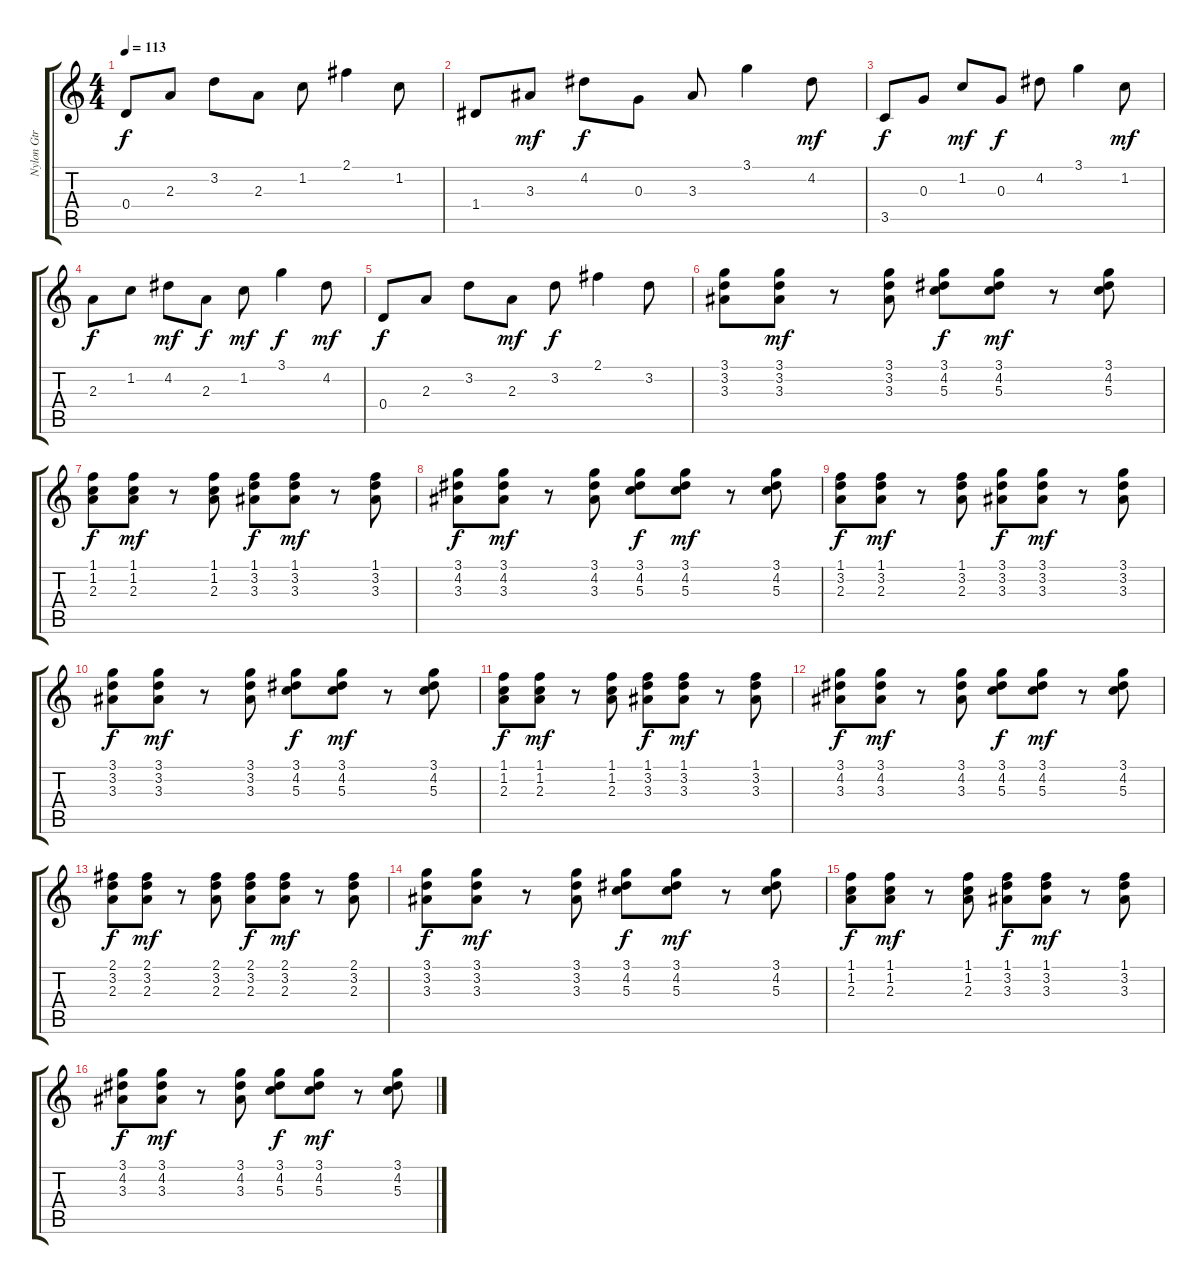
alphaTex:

\track ("Nylon Gtr" "Nylon Gtr") {instrument acousticguitarnylon}
\staff {score tabs}
\tuning (E4 B3 G3 D3 A2 E2) {hide}
\ts (4 4)
\tempo 113
\clef g2
\ks c
0.4.8{dy f} 2.3.8 3.2.8 2.3.8 1.2.8 2.1.4 1.2.8 |
1.4.8 3.3.8{dy mf} 4.2.8{dy f} 0.3.8 3.3.8 3.1.4 4.2.8{dy mf} |
3.5.8{dy f} 0.3.8 1.2.8{dy mf} 0.3.8{dy f} 4.2.8 3.1.4 1.2.8{dy mf} |
2.3.8{dy f} 1.2.8 4.2.8{dy mf} 2.3.8{dy f} 1.2.8{dy mf} 3.1.4{dy f} 4.2.8{dy mf} |
0.4.8{dy f} 2.3.8 3.2.8 2.3.8{dy mf} 3.2.8{dy f} 2.1.4 3.2.8 |
(3.1 3.2 3.3).8 (3.1 3.2 3.3).8{dy mf} r.8 (3.1 3.2 3.3).8 (3.1 4.2 5.3).8{dy f} (3.1 4.2 5.3).8{dy mf} r.8 (3.1 4.2 5.3).8 |
(1.1 1.2 2.3).8{dy f} (1.1 1.2 2.3).8{dy mf} r.8 (1.1 1.2 2.3).8 (1.1 3.2 3.3).8{dy f} (1.1 3.2 3.3).8{dy mf} r.8 (1.1 3.2 3.3).8 |
(3.1 4.2 3.3).8{dy f} (3.1 4.2 3.3).8{dy mf} r.8 (3.1 4.2 3.3).8 (3.1 4.2 5.3).8{dy f} (3.1 4.2 5.3).8{dy mf} r.8 (3.1 4.2 5.3).8 |
(1.1 3.2 2.3).8{dy f} (1.1 3.2 2.3).8{dy mf} r.8 (1.1 3.2 2.3).8 (3.1 3.2 3.3).8{dy f} (3.1 3.2 3.3).8{dy mf} r.8 (3.1 3.2 3.3).8 |
(3.1 3.2 3.3).8{dy f} (3.1 3.2 3.3).8{dy mf} r.8 (3.1 3.2 3.3).8 (3.1 4.2 5.3).8{dy f} (3.1 4.2 5.3).8{dy mf} r.8 (3.1 4.2 5.3).8 |
(1.1 1.2 2.3).8{dy f} (1.1 1.2 2.3).8{dy mf} r.8 (1.1 1.2 2.3).8 (1.1 3.2 3.3).8{dy f} (1.1 3.2 3.3).8{dy mf} r.8 (1.1 3.2 3.3).8 |
(3.1 4.2 3.3).8{dy f} (3.1 4.2 3.3).8{dy mf} r.8 (3.1 4.2 3.3).8 (3.1 4.2 5.3).8{dy f} (3.1 4.2 5.3).8{dy mf} r.8 (3.1 4.2 5.3).8 |
(2.1 3.2 2.3).8{dy f} (2.1 3.2 2.3).8{dy mf} r.8 (2.1 3.2 2.3).8 (2.1 3.2 2.3).8{dy f} (2.1 3.2 2.3).8{dy mf} r.8 (2.1 3.2 2.3).8 |
(3.1 3.2 3.3).8{dy f} (3.1 3.2 3.3).8{dy mf} r.8 (3.1 3.2 3.3).8 (3.1 4.2 5.3).8{dy f} (3.1 4.2 5.3).8{dy mf} r.8 (3.1 4.2 5.3).8 |
(1.1 1.2 2.3).8{dy f} (1.1 1.2 2.3).8{dy mf} r.8 (1.1 1.2 2.3).8 (1.1 3.2 3.3).8{dy f} (1.1 3.2 3.3).8{dy mf} r.8 (1.1 3.2 3.3).8 |
(3.1 4.2 3.3).8{dy f} (3.1 4.2 3.3).8{dy mf} r.8 (3.1 4.2 3.3).8 (3.1 4.2 5.3).8{dy f} (3.1 4.2 5.3).8{dy mf} r.8 (3.1 4.2 5.3).8
